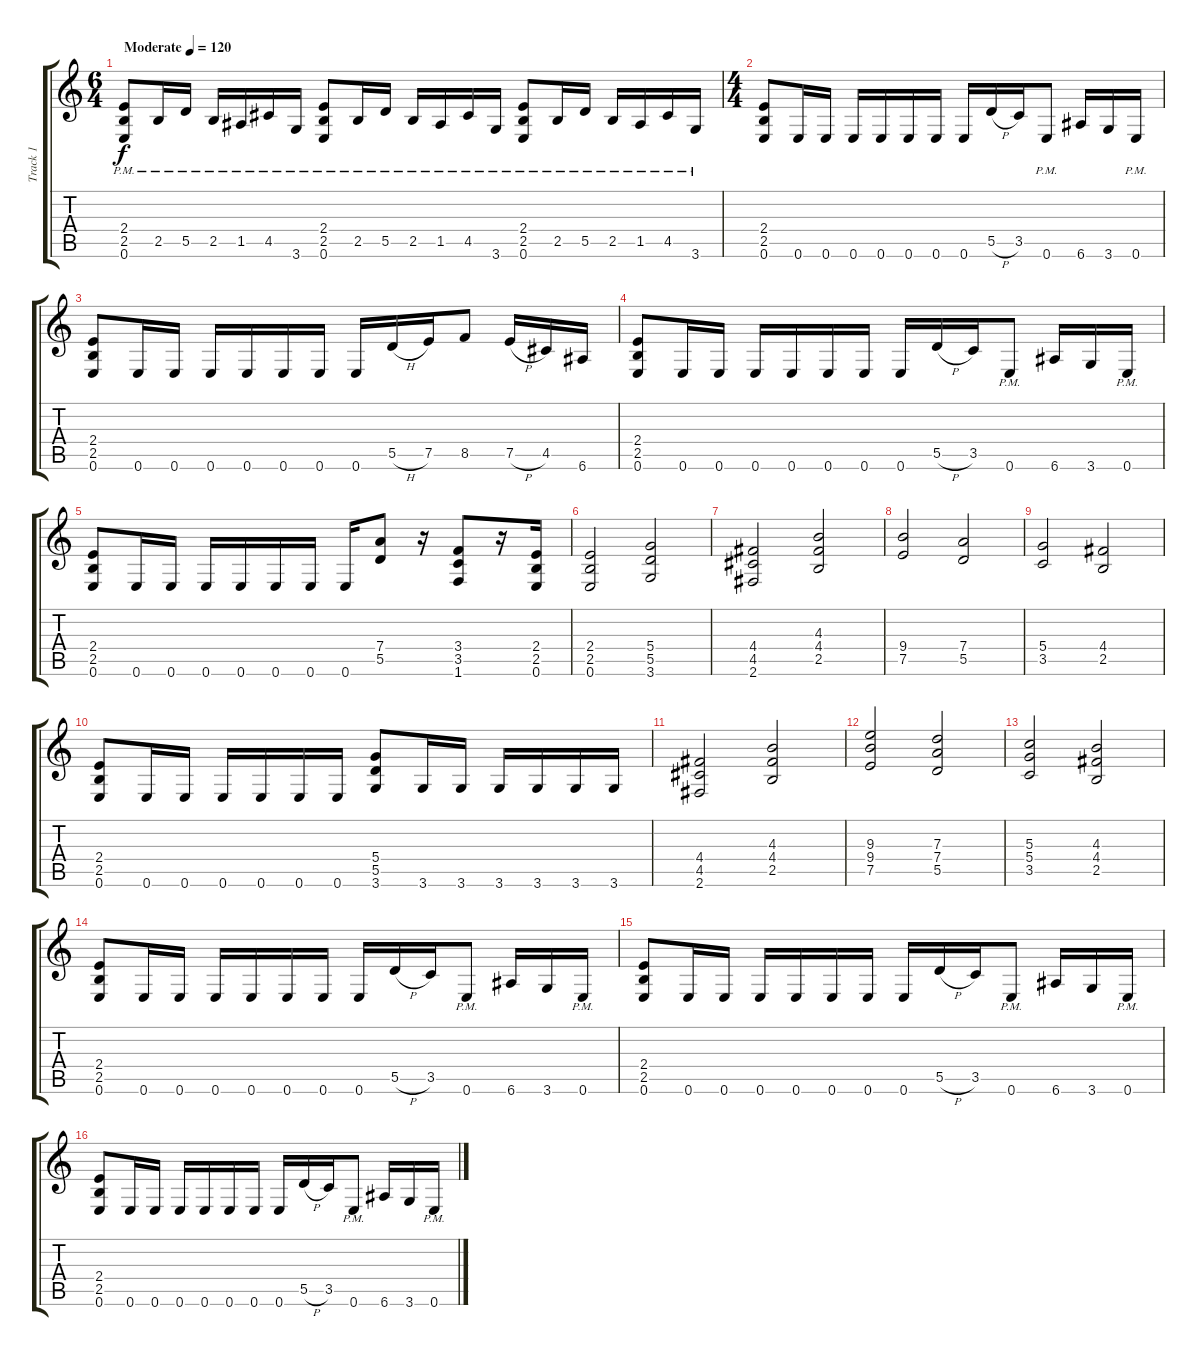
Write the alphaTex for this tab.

\track ("Track 1" "Track 1") {instrument distortionguitar}
\staff {score tabs}
\tuning (E4 B3 G3 D3 A2 E2) {hide}
\ts (6 4)
\tempo (120 "Moderate")
\clef g2
\ks c
(2.4{pm} 2.5{pm} 0.6{pm}).8{dy f instrument distortionguitar} 2.5{pm}.16 5.5{pm}.16 2.5{pm}.16 1.5{pm}.16 4.5{pm}.16 3.6{pm}.16 (2.4{pm} 2.5{pm} 0.6{pm}).8 2.5{pm}.16 5.5{pm}.16 2.5{pm}.16 1.5{pm}.16 4.5{pm}.16 3.6{pm}.16 (2.4{pm} 2.5{pm} 0.6{pm}).8 2.5{pm}.16 5.5{pm}.16 2.5{pm}.16 1.5{pm}.16 4.5{pm}.16 3.6{pm}.16 |
\ts (4 4)
(2.4 2.5 0.6).8 0.6.16 0.6.16 0.6.16 0.6.16 0.6.16 0.6.16 0.6.16 5.5{h}.16 3.5.16 0.6{pm}.8 6.6.16 3.6.16 0.6{pm}.16 |
(2.4 2.5 0.6).8 0.6.16 0.6.16 0.6.16 0.6.16 0.6.16 0.6.16 0.6.16 5.5{h}.16 7.5.16 8.5.8 7.5{h}.16 4.5.16 6.6.16 |
(2.4 2.5 0.6).8 0.6.16 0.6.16 0.6.16 0.6.16 0.6.16 0.6.16 0.6.16 5.5{h}.16 3.5.16 0.6{pm}.8 6.6.16 3.6.16 0.6{pm}.16 |
(2.4 2.5 0.6).8 0.6.16 0.6.16 0.6.16 0.6.16 0.6.16 0.6.16 0.6.16 (7.4 5.5).8 r.16 (3.4 3.5 1.6).8 r.16 (2.4 2.5 0.6).16 |
(2.4 2.5 0.6).2 (5.4 5.5 3.6).2 |
(4.4 4.5 2.6).2 (4.3 4.4 2.5).2 |
(9.4 7.5).2 (7.4 5.5).2 |
(5.4 3.5).2 (4.4 2.5).2 |
(2.4 2.5 0.6).8 0.6.16 0.6.16 0.6.16 0.6.16 0.6.16 0.6.16 (5.4 5.5 3.6).8 3.6.16 3.6.16 3.6.16 3.6.16 3.6.16 3.6.16 |
(4.4 4.5 2.6).2 (4.3 4.4 2.5).2 |
(9.3 9.4 7.5).2 (7.3 7.4 5.5).2 |
(5.3 5.4 3.5).2 (4.3 4.4 2.5).2 |
(2.4 2.5 0.6).8 0.6.16 0.6.16 0.6.16 0.6.16 0.6.16 0.6.16 0.6.16 5.5{h}.16 3.5.16 0.6{pm}.8 6.6.16 3.6.16 0.6{pm}.16 |
(2.4 2.5 0.6).8 0.6.16 0.6.16 0.6.16 0.6.16 0.6.16 0.6.16 0.6.16 5.5{h}.16 3.5.16 0.6{pm}.8 6.6.16 3.6.16 0.6{pm}.16 |
(2.4 2.5 0.6).8 0.6.16 0.6.16 0.6.16 0.6.16 0.6.16 0.6.16 0.6.16 5.5{h}.16 3.5.16 0.6{pm}.8 6.6.16 3.6.16 0.6{pm}.16
